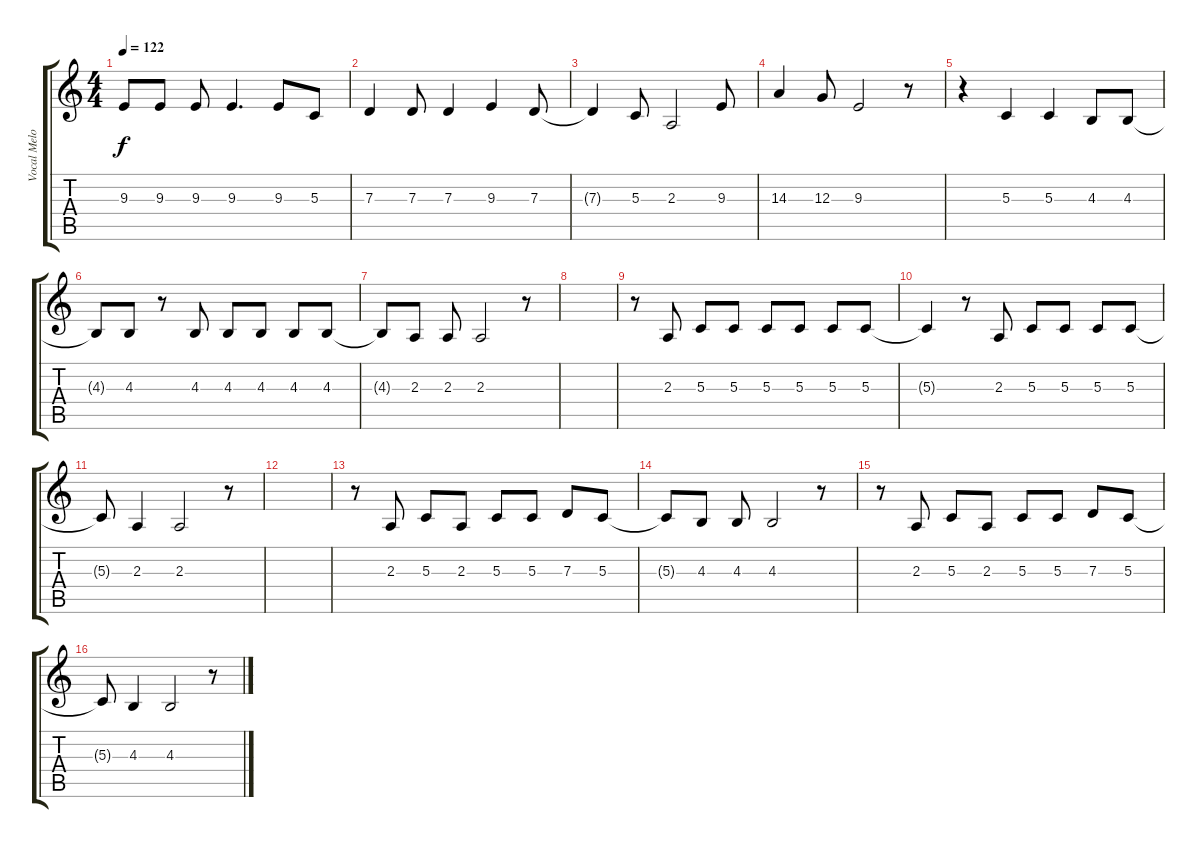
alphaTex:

\track ("Vocal Melody" "Vocal Melo") {instrument altosax}
\staff {score tabs}
\tuning (E4 B3 G3 D3 A2 E2) {hide}
\ts (4 4)
\tempo 122
\clef g2
\ks c
9.3.8{dy f} 9.3.8 9.3.8 9.3.4{d} 9.3.8 5.3.8 |
7.3.4 7.3.8 7.3.4 9.3.4 7.3.8 |
7.3{t}.4 5.3.8 2.3.2 9.3.8 |
14.3.4 12.3.8 9.3.2 r.8 |
r.4 5.3.4 5.3.4 4.3.8 4.3.8 |
4.3{t}.8 4.3.8 r.8 4.3.8 4.3.8 4.3.8 4.3.8 4.3.8 |
4.3{t}.8 2.3.8 2.3.8 2.3.2 r.8 |
|
r.8 2.3.8 5.3.8 5.3.8 5.3.8 5.3.8 5.3.8 5.3.8 |
5.3{t}.4 r.8 2.3.8 5.3.8 5.3.8 5.3.8 5.3.8 |
5.3{t}.8 2.3.4 2.3.2 r.8 |
|
r.8 2.3.8 5.3.8 2.3.8 5.3.8 5.3.8 7.3.8 5.3.8 |
5.3{t}.8 4.3.8 4.3.8 4.3.2 r.8 |
r.8 2.3.8 5.3.8 2.3.8 5.3.8 5.3.8 7.3.8 5.3.8 |
5.3{t}.8 4.3.4 4.3.2 r.8
